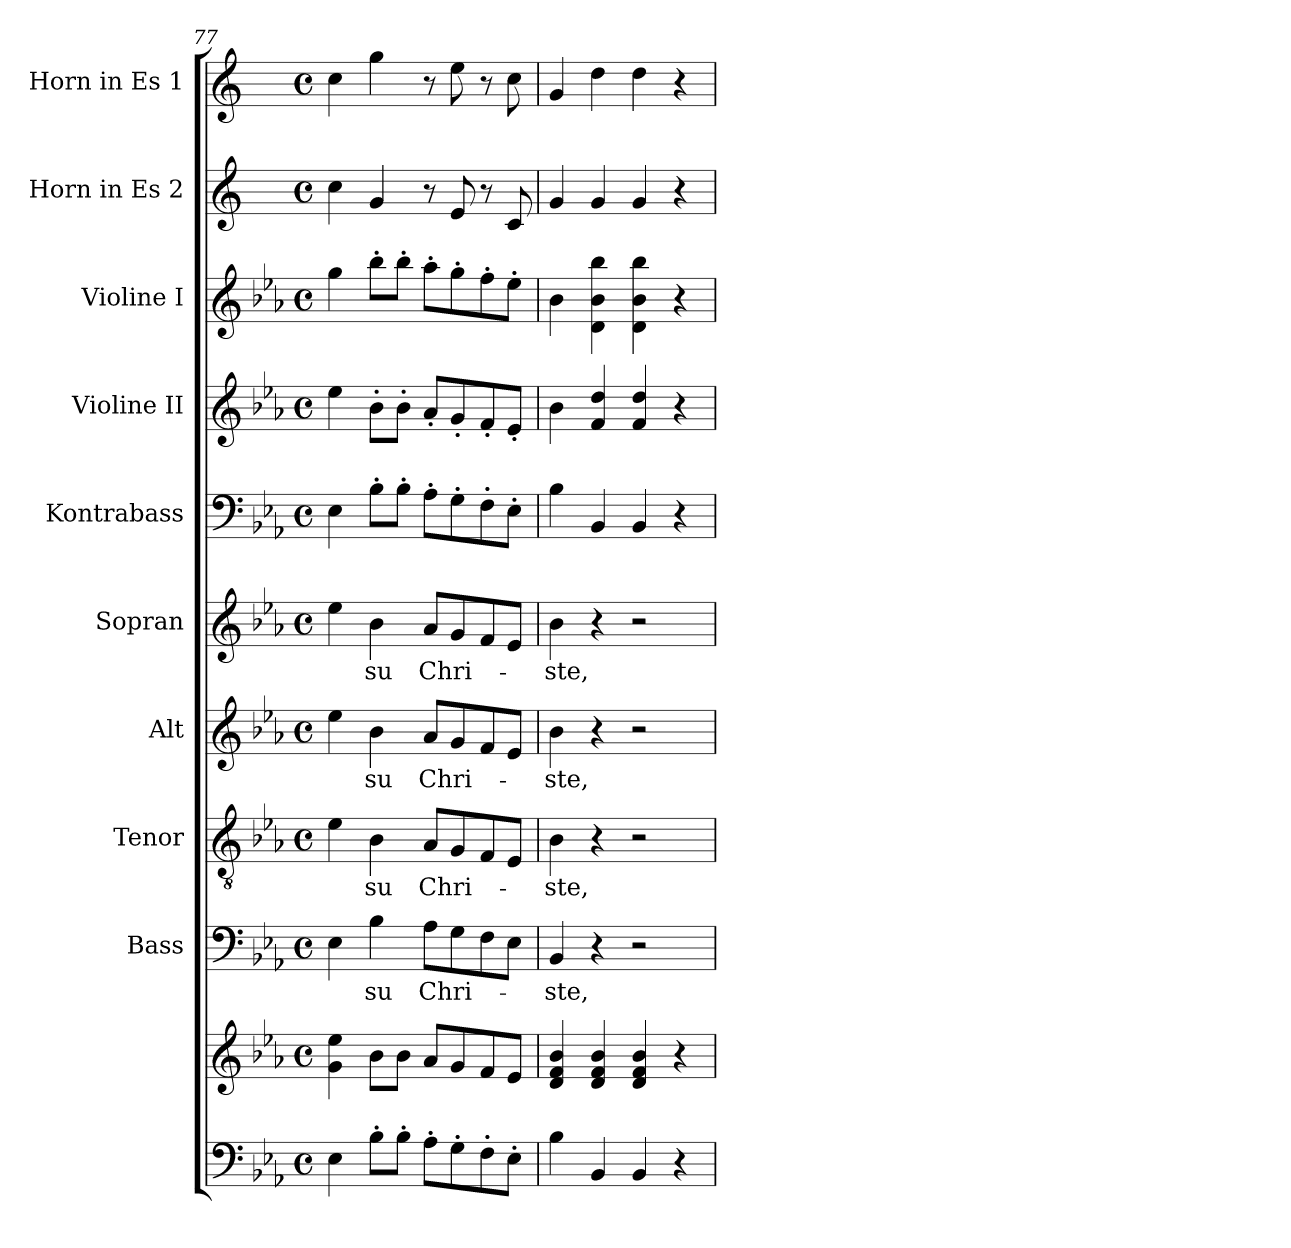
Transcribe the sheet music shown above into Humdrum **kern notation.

**kern	**kern	**kern	**text	**kern	**text	**kern	**text	**kern	**text	**kern	**kern	**kern	**kern	**kern
*part10	*part10	*part9	*part9	*part8	*part8	*part7	*part7	*part6	*part6	*part5	*part4	*part3	*part2	*part1
*staff11	*staff10	*staff9	*staff9	*staff8	*staff8	*staff7	*staff7	*staff6	*staff6	*staff5	*staff4	*staff3	*staff2	*staff1
*	*	*I"Bass	*	*I"Tenor	*	*I"Alt	*	*I"Sopran	*	*I"Kontrabass	*I"Violine II	*I"Violine I	*I"Horn in Es 2	*I"Horn in Es 1
*	*	*I'B.	*	*I'T.	*	*I'A.	*	*I'S.	*	*I'Kb.	*I'Vl. II	*I'Vl. I	*I'Hr. Es 2	*I'Hr. Es 1
*clefF4	*clefG2	*clefF4	*	*clefGv2	*	*clefG2	*	*clefG2	*	*clefF4	*clefG2	*clefG2	*clefG2	*clefG2
*	*	*	*	*	*	*	*	*	*	*ITrd7c12	*	*	*ITrd5c9	*ITrd5c9
*k[b-e-a-]	*k[b-e-a-]	*k[b-e-a-]	*	*k[b-e-a-]	*	*k[b-e-a-]	*	*k[b-e-a-]	*	*k[b-e-a-]	*k[b-e-a-]	*k[b-e-a-]	*k[b-e-a-]	*k[b-e-a-]
*E-:	*E-:	*E-:	*	*E-:	*	*E-:	*	*E-:	*	*E-:	*E-:	*E-:	*E-:	*E-:
*M4/4	*M4/4	*M4/4	*	*M4/4	*	*M4/4	*	*M4/4	*	*M4/4	*M4/4	*M4/4	*M4/4	*M4/4
*met(c)	*met(c)	*met(c)	*	*met(c)	*	*met(c)	*	*met(c)	*	*met(c)	*met(c)	*met(c)	*met(c)	*met(c)
=77	=77	=77	=77	=77	=77	=77	=77	=77	=77	=77	=77	=77	=77	=77
4E-\	4g\ 4ee-\	4E-\	.	4e-\	.	4ee-\	.	4ee-\	.	4EE-\	4ee-\	4gg\	4e-\	4e-\
!	!	!	!LO:LY:b	!	!LO:LY:b	!	!LO:LY:b	!	!LO:LY:b	!	!	!	!	!
8B-'>\L	8b-\L	4B-\	-su	4B-\	-su	4b-\	-su	4b-\	-su	8BB-'>\L	8b-'>\L	8bb-'>\L	4B-/	4b-\
8B-'>\J	8b-\J	.	.	.	.	.	.	.	.	8BB-'>\J	8b-'>\J	8bb-'>\J	.	.
!	!	!	!LO:LY:b	!	!LO:LY:b	!	!LO:LY:b	!	!LO:LY:b	!	!	!	!	!
8A-'>\L	8a-/L	8A-\L	Chri-	8A-/L	Chri-	8a-/L	Chri-	8a-/L	Chri-	8AA-'>\L	8a-'</L	8aa-'>\L	8r	8r
8G'>\	8g/	8G\	.	8G/	.	8g/	.	8g/	.	8GG'>\	8g'</	8gg'>\	8G/	8g\
8F'>\	8f/	8F\	.	8F/	.	8f/	.	8f/	.	8FF'>\	8f'</	8ff'>\	8r	8r
8E-'>\J	8e-/J	8E-\J	.	8E-/J	.	8e-/J	.	8e-/J	.	8EE-'>\J	8e-'</J	8ee-'>\J	8E-/	8e-\
!!LO:PB:g=z
=78	=78	=78	=78	=78	=78	=78	=78	=78	=78	=78	=78	=78	=78	=78
!	!	!	!LO:LY:b	!	!LO:LY:b	!	!LO:LY:b	!	!LO:LY:b	!	!	!	!	!
4B-\	4d/ 4f/ 4b-/	4BB-/	-ste,	4B-\	-ste,	4b-\	-ste,	4b-\	-ste,	4BB-\	4b-\	4b-\	4B-/	4B-/
4BB-/	4d/ 4f/ 4b-/	4r	.	4r	.	4r	.	4r	.	4BBB-/	4f/ 4dd/	4d\ 4b-\ 4bb-\	4B-/	4f\
4BB-/	4d/ 4f/ 4b-/	2r	.	2r	.	2r	.	2r	.	4BBB-/	4f/ 4dd/	4d\ 4b-\ 4bb-\	4B-/	4f\
4r	4r	.	.	.	.	.	.	.	.	4r	4r	4r	4r	4r
=	=	=	=	=	=	=	=	=	=	=	=	=	=	=
*-	*-	*-	*-	*-	*-	*-	*-	*-	*-	*-	*-	*-	*-	*-
